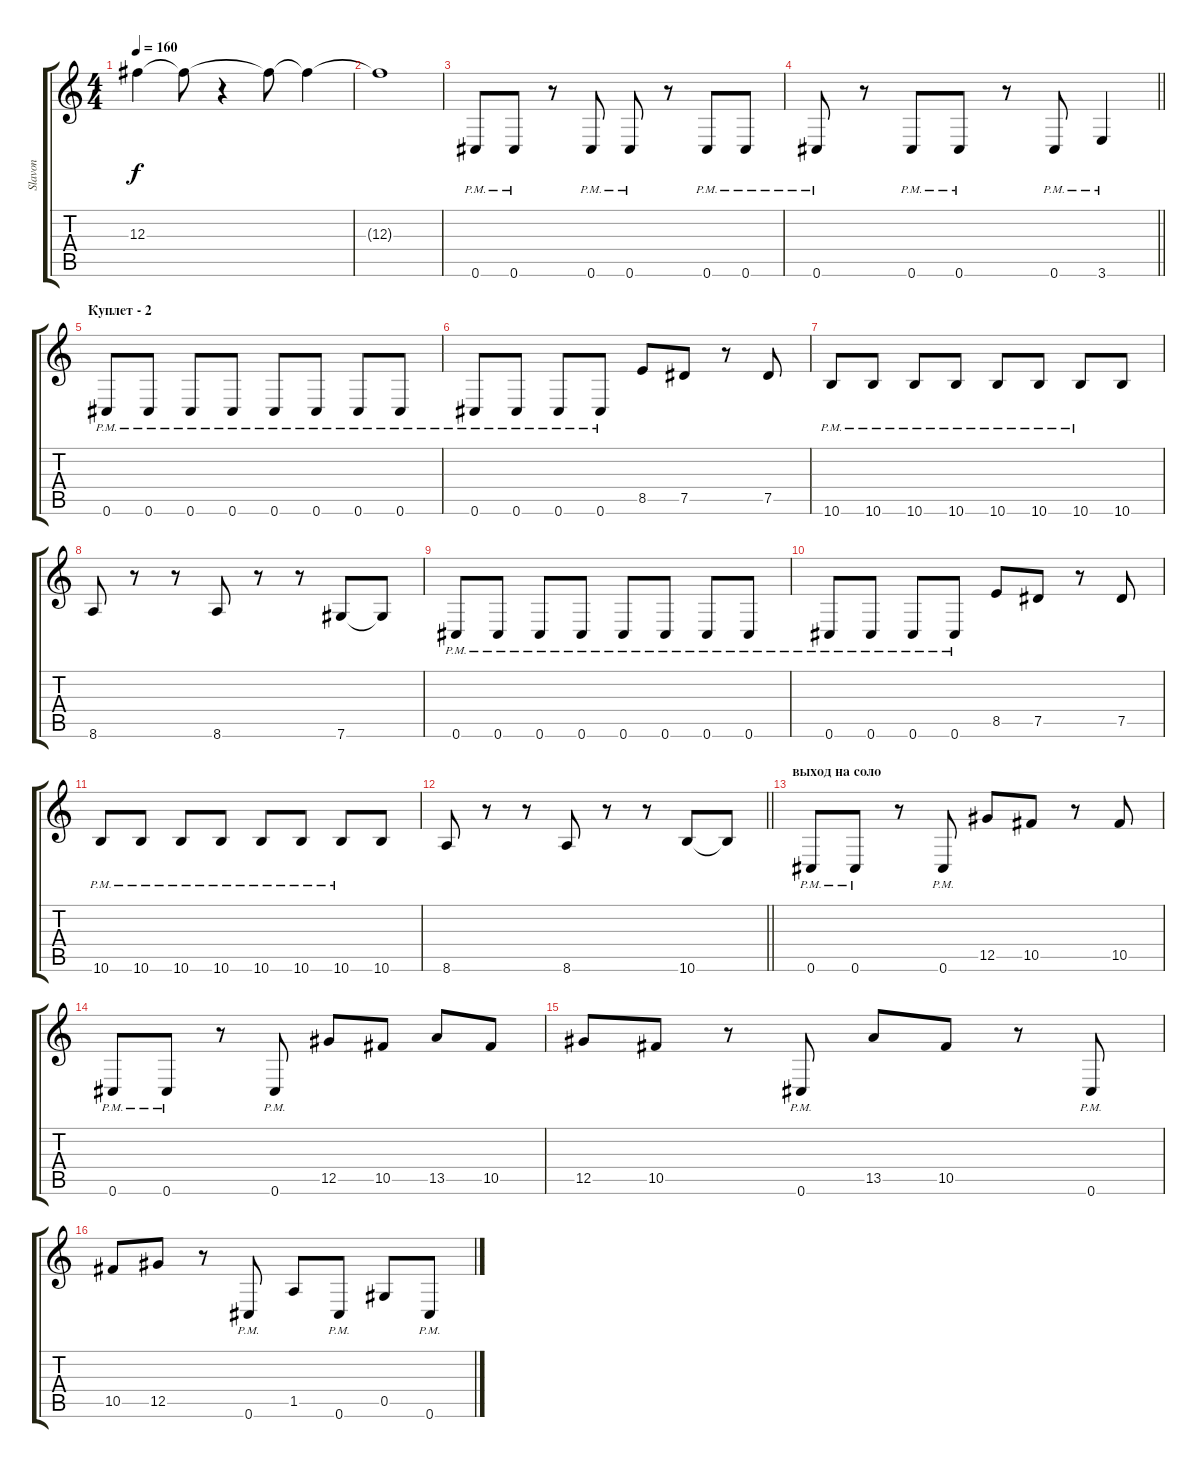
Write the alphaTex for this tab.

\track ("Slavon" "Slavon") {instrument distortionguitar}
\staff {score tabs}
\tuning (Eb4 Bb3 Gb3 Db3 Ab2 Db2) {hide}
\ts (4 4)
\tempo 160
\clef g2
\ks c
12.3{t}.4{dy f} 12.3{t}.8 r.4 12.3{t}.8 12.3{t}.4 |
12.3{t}.1 |
0.6{pm}.8 0.6{pm}.8 r.8 0.6{pm}.8 0.6{pm}.8 r.8 0.6{pm}.8 0.6{pm}.8 |
\barLineRight lightlight
0.6{pm}.8 r.8 0.6{pm}.8 0.6{pm}.8 r.8 0.6{pm}.8 3.6{pm}.4 |
\section ("" "Куплет - 2")
0.6{pm}.8 0.6{pm}.8 0.6{pm}.8 0.6{pm}.8 0.6{pm}.8 0.6{pm}.8 0.6{pm}.8 0.6{pm}.8 |
0.6{pm}.8 0.6{pm}.8 0.6{pm}.8 0.6{pm}.8 8.5.8 7.5.8 r.8 7.5.8 |
10.6{pm}.8 10.6{pm}.8 10.6{pm}.8 10.6{pm}.8 10.6{pm}.8 10.6{pm}.8 10.6{pm}.8 10.6.8 |
8.6.8 r.8 r.8 8.6.8 r.8 r.8 7.6.8 7.6{t}.8 |
0.6{pm}.8 0.6{pm}.8 0.6{pm}.8 0.6{pm}.8 0.6{pm}.8 0.6{pm}.8 0.6{pm}.8 0.6{pm}.8 |
0.6{pm}.8 0.6{pm}.8 0.6{pm}.8 0.6{pm}.8 8.5.8 7.5.8 r.8 7.5.8 |
10.6{pm}.8 10.6{pm}.8 10.6{pm}.8 10.6{pm}.8 10.6{pm}.8 10.6{pm}.8 10.6{pm}.8 10.6.8 |
\barLineRight lightlight
8.6.8 r.8 r.8 8.6.8 r.8 r.8 10.6.8 10.6{t}.8 |
\section ("" "выход на соло")
0.6{pm}.8 0.6{pm}.8 r.8 0.6{pm}.8 12.5.8 10.5.8 r.8 10.5.8 |
0.6{pm}.8 0.6{pm}.8 r.8 0.6{pm}.8 12.5.8 10.5.8 13.5.8 10.5.8 |
12.5.8 10.5.8 r.8 0.6{pm}.8 13.5.8 10.5.8 r.8 0.6{pm}.8 |
10.5.8 12.5.8 r.8 0.6{pm}.8 1.5.8 0.6{pm}.8 0.5.8 0.6{pm}.8
